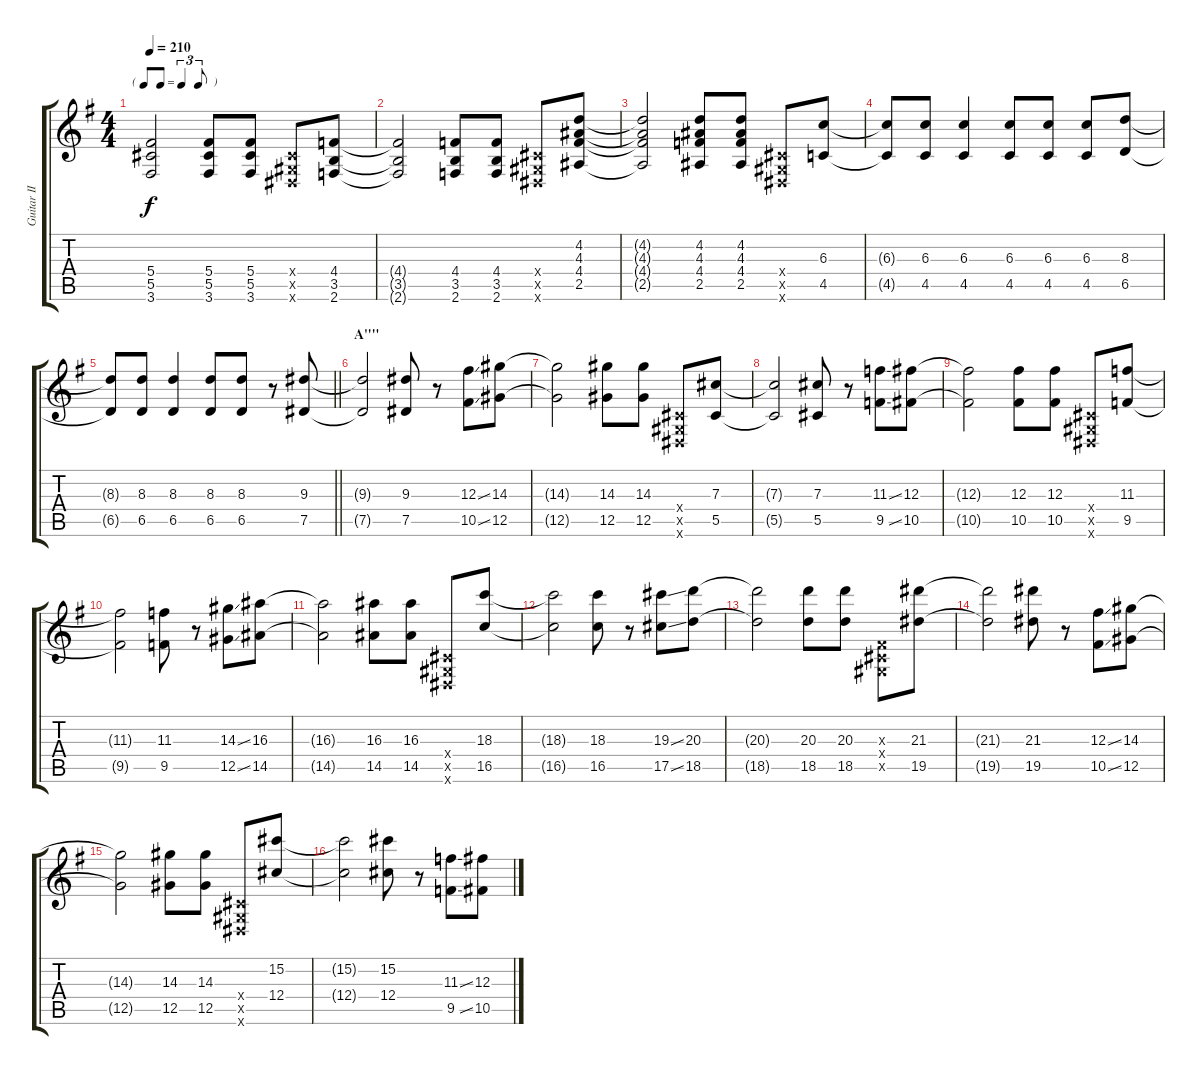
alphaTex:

\track ("Guitar II (Hitsugi)" "Guitar II ") {instrument distortionguitar}
\staff {score tabs}
\tuning (Eb4 Bb3 Gb3 Db3 Ab2 Eb2) {hide}
\ts (4 4)
\tf triplet8th
\tempo 210
\clef g2
\ks g
(5.4{t} 5.5{t} 3.6{t}).2{dy f} (5.4 5.5 3.6).8 (5.4 5.5 3.6).8 (0.4{x} 0.5{x} 0.6{x}).8 (4.4 3.5 2.6).8 |
(4.4{t} 3.5{t} 2.6{t}).2 (4.4 3.5 2.6).8 (4.4 3.5 2.6).8 (0.4{x} 0.5{x} 0.6{x}).8 (4.2 4.3 4.4 2.5).8 |
(4.2{t} 4.3{t} 4.4{t} 2.5{t}).2 (4.2 4.3 4.4 2.5).8 (4.2 4.3 4.4 2.5).8 (0.4{x} 0.5{x} 0.6{x}).8 (6.3 4.5).8 |
(6.3{t} 4.5{t}).8 (6.3 4.5).8 (6.3 4.5).4 (6.3 4.5).8 (6.3 4.5).8 (6.3 4.5).8 (8.3 6.5).8 |
\barLineRight lightlight
(8.3{t} 6.5{t}).8 (8.3 6.5).8 (8.3 6.5).4 (8.3 6.5).8 (8.3 6.5).8 r.8 (9.3 7.5).8 |
\section ("" "A''''")
(9.3{t} 7.5{t}).2 (9.3 7.5).8 r.8 (12.3{ss} 10.5{ss}).8 (14.3 12.5).8 |
(14.3{t} 12.5{t}).2 (14.3 12.5).8 (14.3 12.5).8 (0.4{x} 0.5{x} 0.6{x}).8 (7.3 5.5).8 |
(7.3{t} 5.5{t}).2 (7.3 5.5).8 r.8 (11.3{ss} 9.5{ss}).8 (12.3 10.5).8 |
(12.3{t} 10.5{t}).2 (12.3 10.5).8 (12.3 10.5).8 (0.4{x} 0.5{x} 0.6{x}).8 (11.3 9.5).8 |
(11.3{t} 9.5{t}).2 (11.3 9.5).8 r.8 (14.3{ss} 12.5{ss}).8 (16.3 14.5).8 |
(16.3{t} 14.5{t}).2 (16.3 14.5).8 (16.3 14.5).8 (0.4{x} 0.5{x} 0.6{x}).8 (18.3 16.5).8 |
(18.3{t} 16.5{t}).2 (18.3 16.5).8 r.8 (19.3{ss} 17.5{ss}).8 (20.3 18.5).8 |
(20.3{t} 18.5{t}).2 (20.3 18.5).8 (20.3 18.5).8 (0.3{x} 0.4{x} 0.5{x}).8 (21.3 19.5).8 |
(21.3{t} 19.5{t}).2 (21.3 19.5).8 r.8 (12.3{ss} 10.5{ss}).8 (14.3 12.5).8 |
(14.3{t} 12.5{t}).2 (14.3 12.5).8 (14.3 12.5).8 (0.4{x} 0.5{x} 0.6{x}).8 (15.2 12.4).8 |
(15.2{t} 12.4{t}).2 (15.2 12.4).8 r.8 (11.3{ss} 9.5{ss}).8 (12.3 10.5).8
